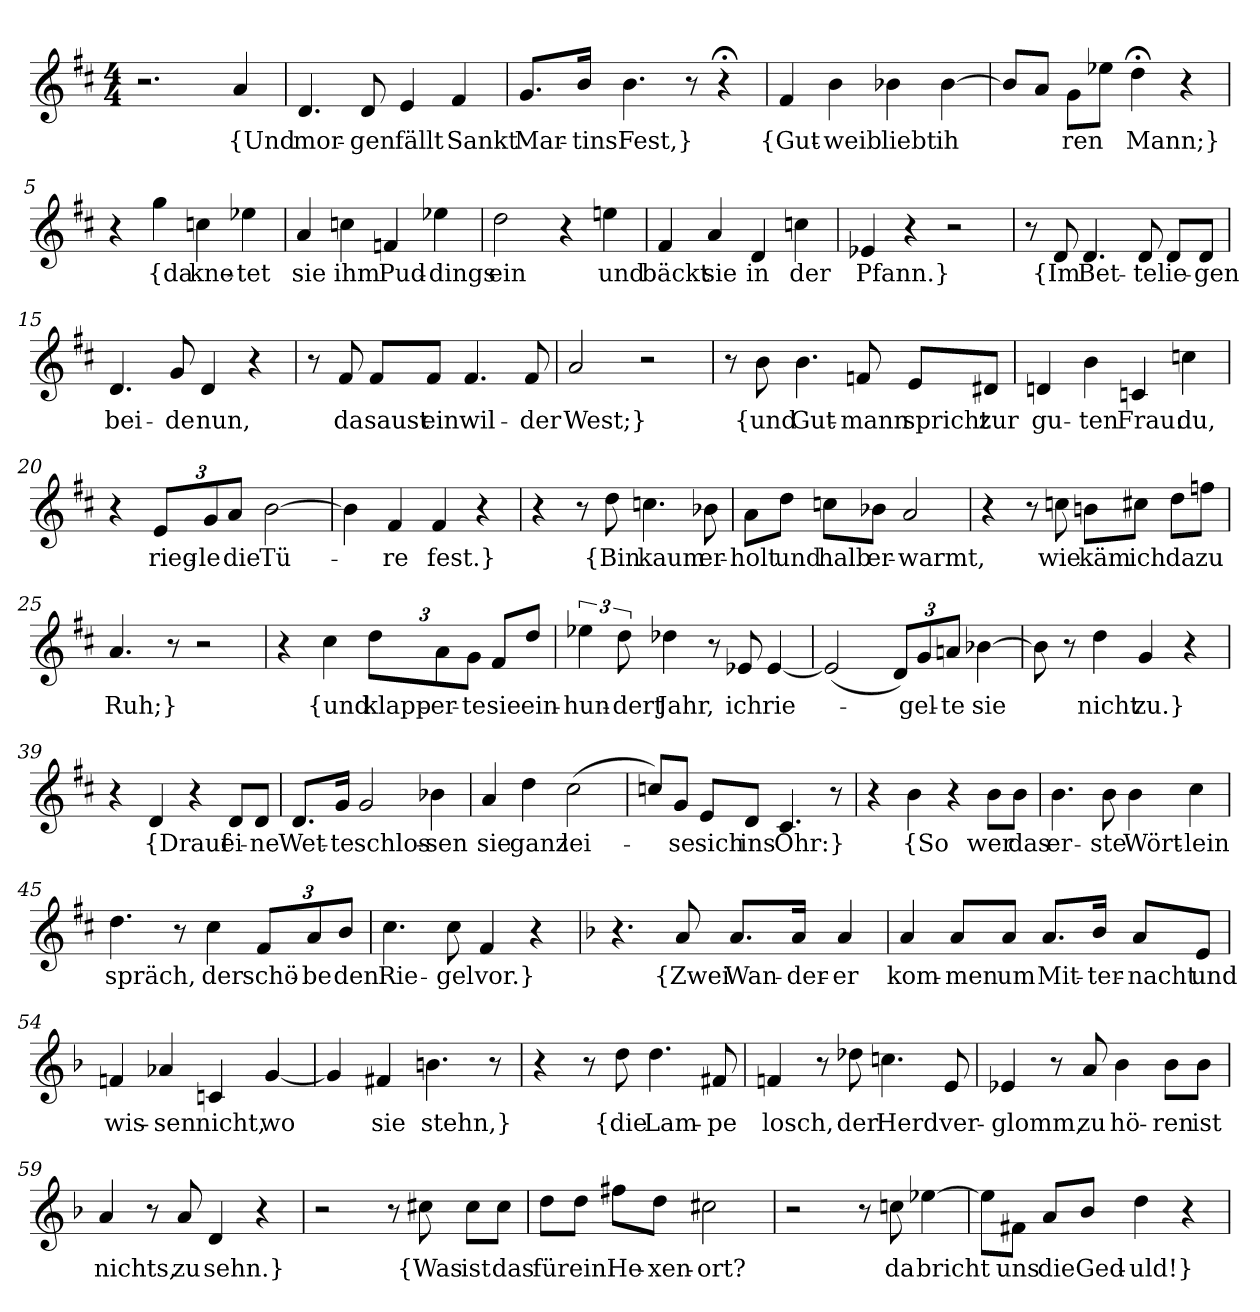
**kern	**text
*part1	*part1
*staff1	*staff1
*clefG2	*
*k[f#c#]	*
*M4/4	*
=	=
2.r	.
4a	{Und
=1	=1
4.d	mor-
8d	-gen
4e	fällt
4f#	Sankt
=2	=2
8.g/L	Mar-
16b/Jk	-tins
4.b	Fest,}
8r	.
4r;<	.
=3	=3
4f#	{Gut-
4b	-weib
4b-X	liebt
[4b-	ih
=4	=4
8b-/L]	.
8a/J	.
8g\L	-ren
8ee-X\J	.
4dd;<	Mann;}
4r	.
=5	=5
4r	.
4gg	{da
4ccn	kne-
4ee-X	-tet
=6	=6
4a	sie
4ccn	ihm
4fn	Pud-
4ee-X	-dings
=7	=7
2dd	ein
4r	.
4een	und
=8	=8
4f#	bäckt
4a	sie
4d	in
4ccn	der
=9	=9
4e-X	Pfann.}
4r	.
2r	.
=14	=14
8r	.
8d	{Im
4.d	Bet-
8d	-te
8d/L	lie-
8d/J	-gen
=15	=15
4.d	bei-
8g	-de
4d	nun,
4r	.
=16	=16
8r	.
8f#	da
8f#/L	saust
8f#/J	ein
4.f#	wil-
8f#	-der
=17	=17
2a	West;}
2r	.
=18	=18
8r	.
8b	{und
4.b	Gut-
8fn	-mann
8e/L	spricht
8d#X/J	zur
=19	=19
4dn	gu-
4b	-ten
4cn	Frau:
4ccn	du,
=20	=20
4r	.
12e/L	rieg-
12g/	-le
12a/J	die
[2b	Tü-
=21	=21
4b]	.
4f#	-re
4f#	fest.}
4r	.
=22	=22
4r	.
8r	.
8dd	{Bin
4.ccn	kaum
8b-X	er-
=23	=23
8a\L	-holt
8dd\J	und
8ccn\L	halb
8b-X\J	er-
2a	-warmt,
=24	=24
4r	.
8r	.
8ccn	wie
8bn\L	käm
8cc#X\J	ich
8dd\L	da
8ffn\J	zu
=25	=25
4.a	Ruh;}
8r	.
2r	.
=26	=26
4r	.
4cc#	{und
12dd\L	klapp-
12a\	-er-
12g\J	-te
8f#/L	sie
8dd/J	ein-
=27	=27
6ee-X	-hun-
12dd	-dert
4dd-X	Jahr,
8r	.
8e-X	ich
[4e-	rie-
=28	=28
(2e-]	.
12d/L)	.
12g/	-gel-
12an/J	-te
[4b-X	sie
=29	=29
8b-]	.
8r	.
4dd	nicht
4g	zu.}
4r	.
=39	=39
4r	.
4d	{Drauf
4r	.
8d/L	ei-
8d/J	-ne
=40	=40
8.d/L	Wet-
16g/Jk	-te
2g	schlos-
4b-X	-sen
=41	=41
4a	sie
4dd	ganz
(2cc#	lei-
=42	=42
8ccn/L)	.
8g/J	-se
8e/L	sich
8d/J	ins
4.c#	Ohr:}
8r	.
=43	=43
4r	.
4b	{So
4r	.
8b\L	wer
8b\J	das
=44	=44
4.b	er-
8b	-ste
4b	Wört-
4cc#	-lein
=45	=45
4.dd	spräch,
8r	.
4cc#	der
12f#/L	schö-
12a/	-be
12b/J	den
=46	=46
4.cc#	Rie-
8cc#	-gel
4f#	vor.}
4r	.
=52	=52
*k[b-]	*
4.r	.
8a	{Zwei
8.a/L	Wan-
16a/Jk	-der-
4a	-er
=53	=53
4a	kom-
8a/L	-men
8a/J	um
8.a/L	Mit-
16b-/Jk	-ter-
8a/L	-nacht
8e/J	und
=54	=54
4fn	wis-
4a-X	-sen
4cn	nicht,
[4g	wo
=55	=55
4g]	.
4f#X	sie
4.bn	stehn,}
8r	.
=56	=56
4r	.
8r	.
8dd	{die
4.dd	Lam-
8f#X	-pe
=57	=57
4fn	losch,
8r	.
8dd-X	der
4.ccn	Herd
8e	ver-
=58	=58
4e-X	-glomm,
8r	.
8a	zu
4b-	hö-
8b-\L	-ren
8b-\J	ist
=59	=59
4a	nichts,
8r	.
8a	zu
4d	sehn.}
4r	.
=61	=61
2r	.
8r	.
8cc#X	{Was
8cc#\L	ist
8cc#\J	das
=62	=62
8dd\L	für
8dd\J	ein
8ff#X\L	He-
8dd\J	-xen-
2cc#X	-ort?
=63	=63
2r	.
8r	.
8ccn	da
[4ee-X	bricht
=64	=64
8ee-\L]	.
8f#X\J	uns
8a/L	die
8b-/J	Ged-
4dd	-uld!}
4r	.
=	=
*-	*-
